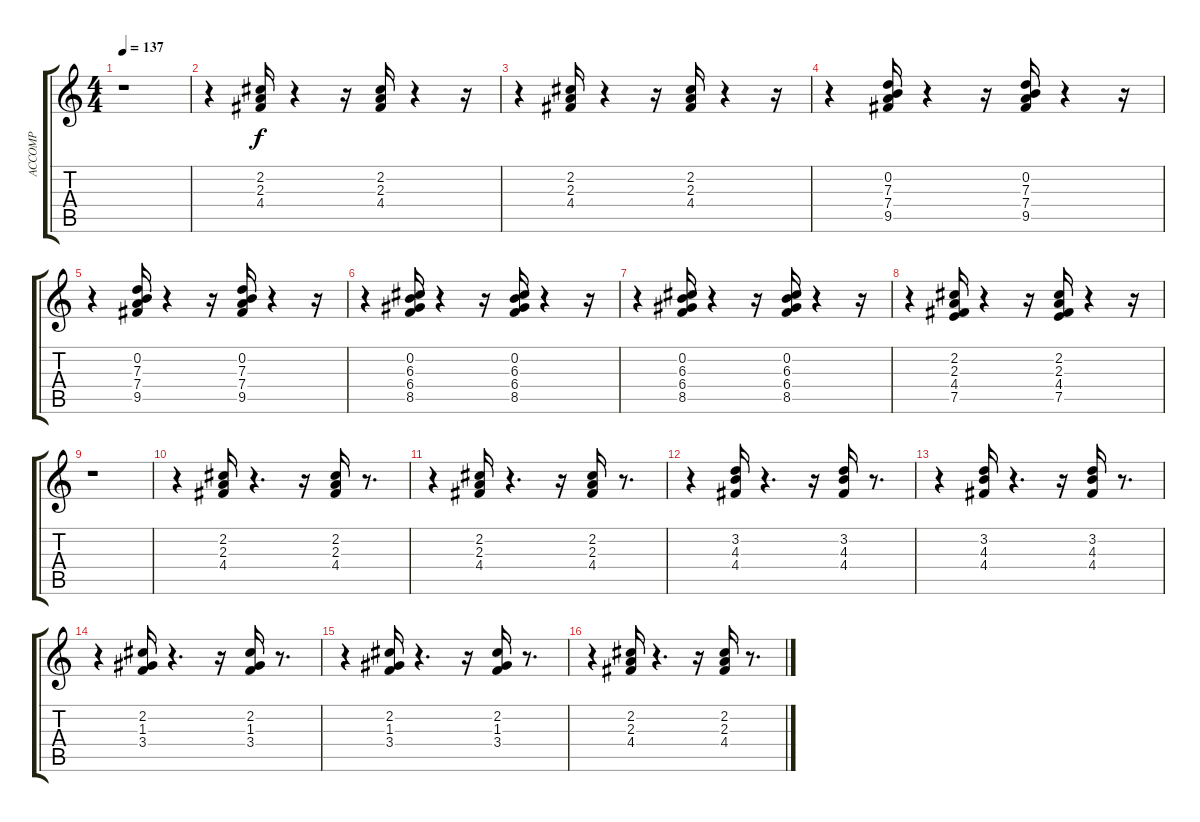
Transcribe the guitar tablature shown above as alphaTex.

\track ("ACCOMP" "ACCOMP") {instrument electricguitarclean}
\staff {score tabs}
\tuning (E4 B3 G3 D3 A2 E2) {hide}
\ts (4 4)
\tempo 137
\clef g2
\ks c
r.1{dy f instrument electricguitarclean} |
r.4 (2.2 2.3 4.4).16 r.4 r.16 (2.2 2.3 4.4).16 r.4 r.16 |
r.4 (2.2 2.3 4.4).16 r.4 r.16 (2.2 2.3 4.4).16 r.4 r.16 |
r.4 (0.2 7.3 7.4 9.5).16 r.4 r.16 (0.2 7.3 7.4 9.5).16 r.4 r.16 |
r.4 (0.2 7.3 7.4 9.5).16 r.4 r.16 (0.2 7.3 7.4 9.5).16 r.4 r.16 |
r.4 (0.2 6.3 6.4 8.5).16 r.4 r.16 (0.2 6.3 6.4 8.5).16 r.4 r.16 |
r.4 (0.2 6.3 6.4 8.5).16 r.4 r.16 (0.2 6.3 6.4 8.5).16 r.4 r.16 |
r.4 (2.2 2.3 4.4 7.5).16 r.4 r.16 (2.2 2.3 4.4 7.5).16 r.4 r.16 |
r.1 |
r.4 (2.2 2.3 4.4).16 r.4{d} r.16 (2.2 2.3 4.4).16 r.8{d} |
r.4 (2.2 2.3 4.4).16 r.4{d} r.16 (2.2 2.3 4.4).16 r.8{d} |
r.4 (3.2 4.3 4.4).16 r.4{d} r.16 (3.2 4.3 4.4).16 r.8{d} |
r.4 (3.2 4.3 4.4).16 r.4{d} r.16 (3.2 4.3 4.4).16 r.8{d} |
r.4 (2.2 1.3 3.4).16 r.4{d} r.16 (2.2 1.3 3.4).16 r.8{d} |
r.4 (2.2 1.3 3.4).16 r.4{d} r.16 (2.2 1.3 3.4).16 r.8{d} |
r.4 (2.2 2.3 4.4).16 r.4{d} r.16 (2.2 2.3 4.4).16 r.8{d}
